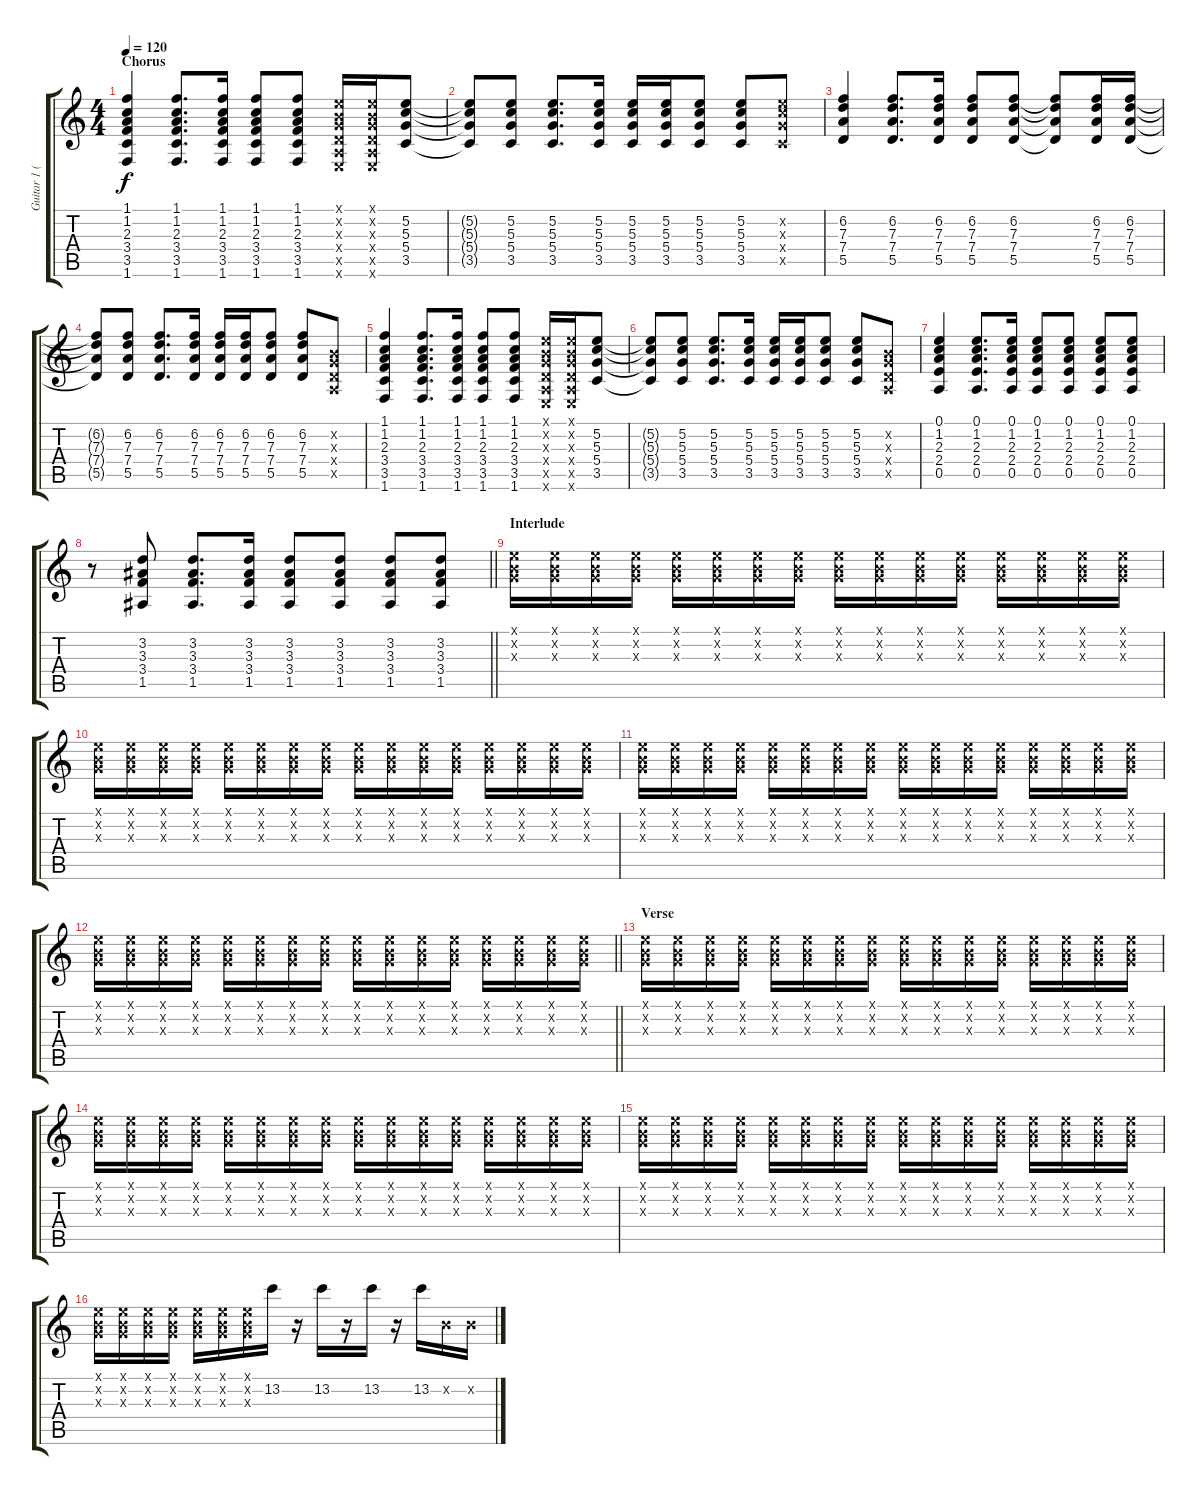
\track ("Guitar 1 (Clean)" "Guitar 1 (") {instrument electricguitarclean}
\staff {score tabs}
\tuning (E4 B3 G3 D3 A2 E2) {hide}
\ts (4 4)
\section ("" "Chorus")
\tempo 120
\clef g2
\ks c
(1.1 1.2 2.3 3.4 3.5 1.6).4{dy f} (1.1 1.2 2.3 3.4 3.5 1.6).8{d} (1.1 1.2 2.3 3.4 3.5 1.6).16 (1.1 1.2 2.3 3.4 3.5 1.6).8 (1.1 1.2 2.3 3.4 3.5 1.6).8 (0.1{x} 0.2{x} 0.3{x} 0.4{x} 0.5{x} 0.6{x}).16 (0.1{x} 0.2{x} 0.3{x} 0.4{x} 0.5{x} 0.6{x}).16 (5.2 5.3 5.4 3.5).8 |
(5.2{t} 5.3{t} 5.4{t} 3.5{t}).8 (5.2 5.3 5.4 3.5).8 (5.2 5.3 5.4 3.5).8{d} (5.2 5.3 5.4 3.5).16 (5.2 5.3 5.4 3.5).16 (5.2 5.3 5.4 3.5).16 (5.2 5.3 5.4 3.5).8 (5.2 5.3 5.4 3.5).8 (5.2{x} 5.3{x} 5.4{x} 3.5{x}).8 |
(6.2 7.3 7.4 5.5).4 (6.2 7.3 7.4 5.5).8{d} (6.2 7.3 7.4 5.5).16 (6.2 7.3 7.4 5.5).8 (6.2 7.3 7.4 5.5).8 (6.2{t} 7.3{t} 7.4{t} 5.5{t}).8 (6.2 7.3 7.4 5.5).16 (6.2 7.3 7.4 5.5).16 |
(6.2{t} 7.3{t} 7.4{t} 5.5{t}).8 (6.2 7.3 7.4 5.5).8 (6.2 7.3 7.4 5.5).8{d} (6.2 7.3 7.4 5.5).16 (6.2 7.3 7.4 5.5).16 (6.2 7.3 7.4 5.5).16 (6.2 7.3 7.4 5.5).8 (6.2 7.3 7.4 5.5).8 (0.2{x} 0.3{x} 0.4{x} 0.5{x}).8 |
(1.1 1.2 2.3 3.4 3.5 1.6).4 (1.1 1.2 2.3 3.4 3.5 1.6).8{d} (1.1 1.2 2.3 3.4 3.5 1.6).16 (1.1 1.2 2.3 3.4 3.5 1.6).8 (1.1 1.2 2.3 3.4 3.5 1.6).8 (0.1{x} 0.2{x} 0.3{x} 0.4{x} 0.5{x} 0.6{x}).16 (0.1{x} 0.2{x} 0.3{x} 0.4{x} 0.5{x} 0.6{x}).16 (5.2 5.3 5.4 3.5).8 |
(5.2{t} 5.3{t} 5.4{t} 3.5{t}).8 (5.2 5.3 5.4 3.5).8 (5.2 5.3 5.4 3.5).8{d} (5.2 5.3 5.4 3.5).16 (5.2 5.3 5.4 3.5).16 (5.2 5.3 5.4 3.5).16 (5.2 5.3 5.4 3.5).8 (5.2 5.3 5.4 3.5).8 (0.2{x} 0.3{x} 0.4{x} 0.5{x}).8 |
(0.1 1.2 2.3 2.4 0.5).4 (0.1 1.2 2.3 2.4 0.5).8{d} (0.1 1.2 2.3 2.4 0.5).16 (0.1 1.2 2.3 2.4 0.5).8 (0.1 1.2 2.3 2.4 0.5).8 (0.1 1.2 2.3 2.4 0.5).8 (0.1 1.2 2.3 2.4 0.5).8 |
\barLineRight lightlight
r.8 (3.2 3.3 3.4 1.5).8 (3.2 3.3 3.4 1.5).8{d} (3.2 3.3 3.4 1.5).16 (3.2 3.3 3.4 1.5).8 (3.2 3.3 3.4 1.5).8 (3.2 3.3 3.4 1.5).8 (3.2 3.3 3.4 1.5).8 |
\section ("" "Interlude")
(0.1{x} 0.2{x} 0.3{x}).16 (0.1{x} 0.2{x} 0.3{x}).16 (0.1{x} 0.2{x} 0.3{x}).16 (0.1{x} 0.2{x} 0.3{x}).16 (0.1{x} 0.2{x} 0.3{x}).16 (0.1{x} 0.2{x} 0.3{x}).16 (0.1{x} 0.2{x} 0.3{x}).16 (0.1{x} 0.2{x} 0.3{x}).16 (0.1{x} 0.2{x} 0.3{x}).16 (0.1{x} 0.2{x} 0.3{x}).16 (0.1{x} 0.2{x} 0.3{x}).16 (0.1{x} 0.2{x} 0.3{x}).16 (0.1{x} 0.2{x} 0.3{x}).16 (0.1{x} 0.2{x} 0.3{x}).16 (0.1{x} 0.2{x} 0.3{x}).16 (0.1{x} 0.2{x} 0.3{x}).16 |
(0.1{x} 0.2{x} 0.3{x}).16 (0.1{x} 0.2{x} 0.3{x}).16 (0.1{x} 0.2{x} 0.3{x}).16 (0.1{x} 0.2{x} 0.3{x}).16 (0.1{x} 0.2{x} 0.3{x}).16 (0.1{x} 0.2{x} 0.3{x}).16 (0.1{x} 0.2{x} 0.3{x}).16 (0.1{x} 0.2{x} 0.3{x}).16 (0.1{x} 0.2{x} 0.3{x}).16 (0.1{x} 0.2{x} 0.3{x}).16 (0.1{x} 0.2{x} 0.3{x}).16 (0.1{x} 0.2{x} 0.3{x}).16 (0.1{x} 0.2{x} 0.3{x}).16 (0.1{x} 0.2{x} 0.3{x}).16 (0.1{x} 0.2{x} 0.3{x}).16 (0.1{x} 0.2{x} 0.3{x}).16 |
(0.1{x} 0.2{x} 0.3{x}).16 (0.1{x} 0.2{x} 0.3{x}).16 (0.1{x} 0.2{x} 0.3{x}).16 (0.1{x} 0.2{x} 0.3{x}).16 (0.1{x} 0.2{x} 0.3{x}).16 (0.1{x} 0.2{x} 0.3{x}).16 (0.1{x} 0.2{x} 0.3{x}).16 (0.1{x} 0.2{x} 0.3{x}).16 (0.1{x} 0.2{x} 0.3{x}).16 (0.1{x} 0.2{x} 0.3{x}).16 (0.1{x} 0.2{x} 0.3{x}).16 (0.1{x} 0.2{x} 0.3{x}).16 (0.1{x} 0.2{x} 0.3{x}).16 (0.1{x} 0.2{x} 0.3{x}).16 (0.1{x} 0.2{x} 0.3{x}).16 (0.1{x} 0.2{x} 0.3{x}).16 |
\barLineRight lightlight
(0.1{x} 0.2{x} 0.3{x}).16 (0.1{x} 0.2{x} 0.3{x}).16 (0.1{x} 0.2{x} 0.3{x}).16 (0.1{x} 0.2{x} 0.3{x}).16 (0.1{x} 0.2{x} 0.3{x}).16 (0.1{x} 0.2{x} 0.3{x}).16 (0.1{x} 0.2{x} 0.3{x}).16 (0.1{x} 0.2{x} 0.3{x}).16 (0.1{x} 0.2{x} 0.3{x}).16 (0.1{x} 0.2{x} 0.3{x}).16 (0.1{x} 0.2{x} 0.3{x}).16 (0.1{x} 0.2{x} 0.3{x}).16 (0.1{x} 0.2{x} 0.3{x}).16 (0.1{x} 0.2{x} 0.3{x}).16 (0.1{x} 0.2{x} 0.3{x}).16 (0.1{x} 0.2{x} 0.3{x}).16 |
\section ("" "Verse")
(0.1{x} 0.2{x} 0.3{x}).16 (0.1{x} 0.2{x} 0.3{x}).16 (0.1{x} 0.2{x} 0.3{x}).16 (0.1{x} 0.2{x} 0.3{x}).16 (0.1{x} 0.2{x} 0.3{x}).16 (0.1{x} 0.2{x} 0.3{x}).16 (0.1{x} 0.2{x} 0.3{x}).16 (0.1{x} 0.2{x} 0.3{x}).16 (0.1{x} 0.2{x} 0.3{x}).16 (0.1{x} 0.2{x} 0.3{x}).16 (0.1{x} 0.2{x} 0.3{x}).16 (0.1{x} 0.2{x} 0.3{x}).16 (0.1{x} 0.2{x} 0.3{x}).16 (0.1{x} 0.2{x} 0.3{x}).16 (0.1{x} 0.2{x} 0.3{x}).16 (0.1{x} 0.2{x} 0.3{x}).16 |
(0.1{x} 0.2{x} 0.3{x}).16 (0.1{x} 0.2{x} 0.3{x}).16 (0.1{x} 0.2{x} 0.3{x}).16 (0.1{x} 0.2{x} 0.3{x}).16 (0.1{x} 0.2{x} 0.3{x}).16 (0.1{x} 0.2{x} 0.3{x}).16 (0.1{x} 0.2{x} 0.3{x}).16 (0.1{x} 0.2{x} 0.3{x}).16 (0.1{x} 0.2{x} 0.3{x}).16 (0.1{x} 0.2{x} 0.3{x}).16 (0.1{x} 0.2{x} 0.3{x}).16 (0.1{x} 0.2{x} 0.3{x}).16 (0.1{x} 0.2{x} 0.3{x}).16 (0.1{x} 0.2{x} 0.3{x}).16 (0.1{x} 0.2{x} 0.3{x}).16 (0.1{x} 0.2{x} 0.3{x}).16 |
(0.1{x} 0.2{x} 0.3{x}).16 (0.1{x} 0.2{x} 0.3{x}).16 (0.1{x} 0.2{x} 0.3{x}).16 (0.1{x} 0.2{x} 0.3{x}).16 (0.1{x} 0.2{x} 0.3{x}).16 (0.1{x} 0.2{x} 0.3{x}).16 (0.1{x} 0.2{x} 0.3{x}).16 (0.1{x} 0.2{x} 0.3{x}).16 (0.1{x} 0.2{x} 0.3{x}).16 (0.1{x} 0.2{x} 0.3{x}).16 (0.1{x} 0.2{x} 0.3{x}).16 (0.1{x} 0.2{x} 0.3{x}).16 (0.1{x} 0.2{x} 0.3{x}).16 (0.1{x} 0.2{x} 0.3{x}).16 (0.1{x} 0.2{x} 0.3{x}).16 (0.1{x} 0.2{x} 0.3{x}).16 |
(0.1{x} 0.2{x} 0.3{x}).16 (0.1{x} 0.2{x} 0.3{x}).16 (0.1{x} 0.2{x} 0.3{x}).16 (0.1{x} 0.2{x} 0.3{x}).16 (0.1{x} 0.2{x} 0.3{x}).16 (0.1{x} 0.2{x} 0.3{x}).16 (0.1{x} 0.2{x} 0.3{x}).16 13.2.16 r.16 13.2.16 r.16 13.2.16 r.16 13.2.16 0.2{x}.16 0.2{x}.16
